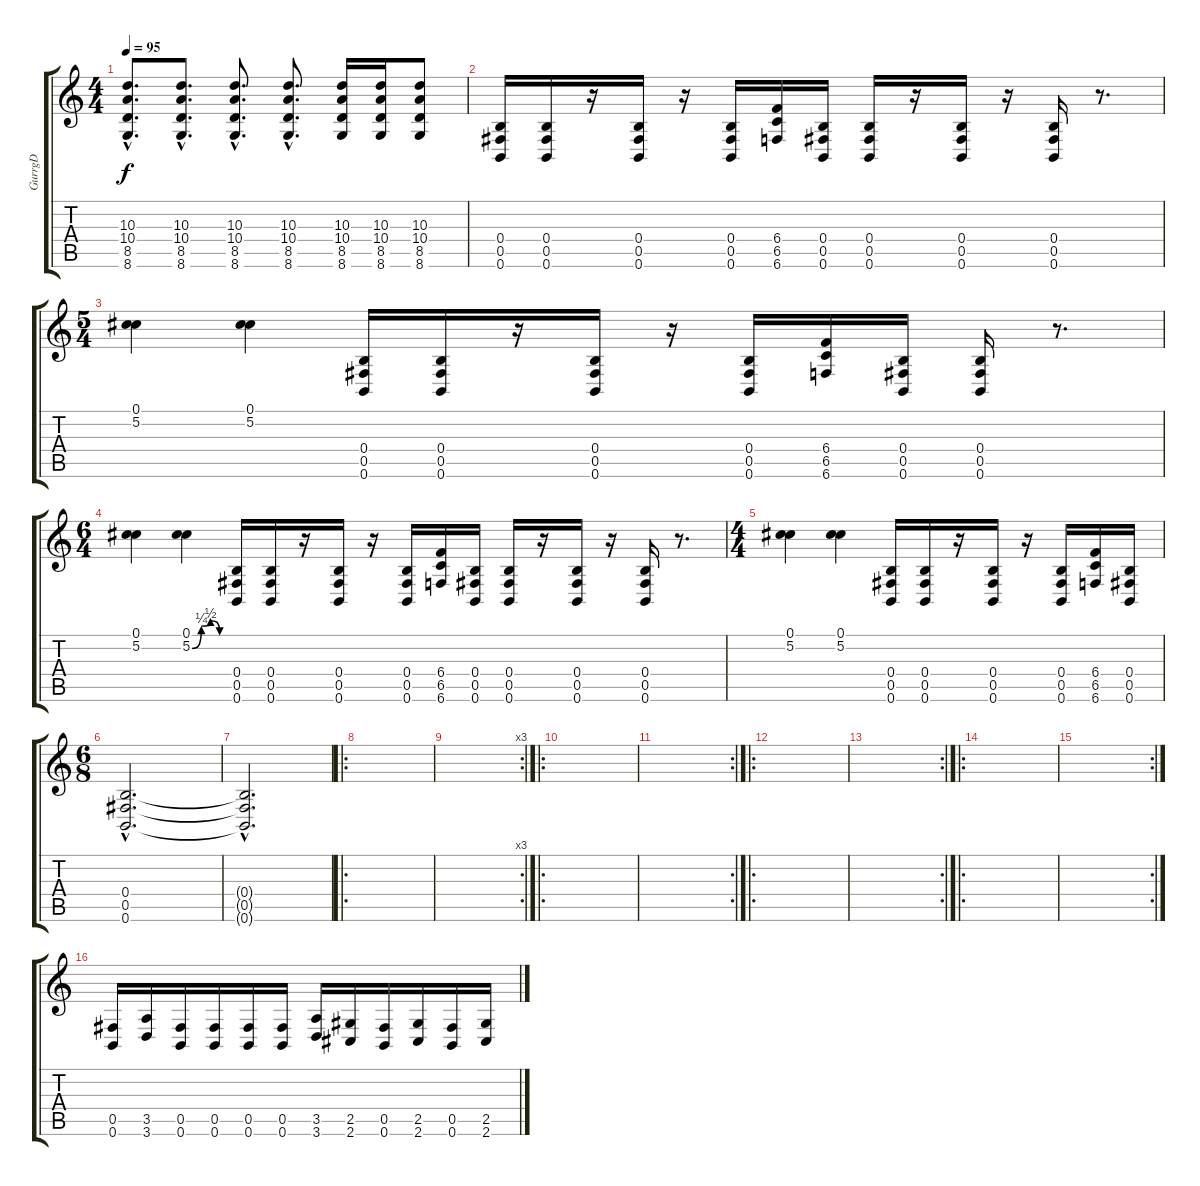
\track ("GurrgD" "GurrgD") {instrument overdrivenguitar}
\staff {score tabs}
\tuning (Db4 Ab3 E3 B2 Gb2 B1) {hide}
\ts (4 4)
\tempo 95
\clef g2
\ks c
(10.3{hac} 10.4{hac} 8.5{hac} 8.6{hac}).8{d dy f} (10.3{hac} 10.4{hac} 8.5{hac} 8.6{hac}).8{d} (10.3{hac} 10.4{hac} 8.5{hac} 8.6{hac}).8{d} (10.3{hac} 10.4{hac} 8.5{hac} 8.6{hac}).8{d} (10.3 10.4 8.5 8.6).16 (10.3 10.4 8.5 8.6).16 (10.3 10.4 8.5 8.6).8 |
(0.4 0.5 0.6).16 (0.4 0.5 0.6).16 r.16 (0.4 0.5 0.6).16 r.16 (0.4 0.5 0.6).16 (6.4 6.5 6.6).16 (0.4 0.5 0.6).16 (0.4 0.5 0.6).16 r.16 (0.4 0.5 0.6).16 r.16 (0.4 0.5 0.6).16 r.8{d} |
\ts (5 4)
(0.1 5.2).4 (0.1 5.2).4 (0.4 0.5 0.6).16 (0.4 0.5 0.6).16 r.16 (0.4 0.5 0.6).16 r.16 (0.4 0.5 0.6).16 (6.4 6.5 6.6).16 (0.4 0.5 0.6).16 (0.4 0.5 0.6).16 r.8{d} |
\ts (6 4)
(0.1 5.2).4 (0.1 5.2{be (custom 0 0 15 1 30 2 45 0 60 0)}).4 (0.4 0.5 0.6).16 (0.4 0.5 0.6).16 r.16 (0.4 0.5 0.6).16 r.16 (0.4 0.5 0.6).16 (6.4 6.5 6.6).16 (0.4 0.5 0.6).16 (0.4 0.5 0.6).16 r.16 (0.4 0.5 0.6).16 r.16 (0.4 0.5 0.6).16 r.8{d} |
\ts (4 4)
(0.1 5.2).4 (0.1 5.2).4 (0.4 0.5 0.6).16 (0.4 0.5 0.6).16 r.16 (0.4 0.5 0.6).16 r.16 (0.4 0.5 0.6).16 (6.4 6.5 6.6).16 (0.4 0.5 0.6).16 |
\ts (6 8)
(0.4{hac} 0.5{hac} 0.6{hac}).2{d} |
(0.4{hac t} 0.5{hac t} 0.6{hac t}).2{d} |
\ro
|
\rc 3
|
\ro
|
\rc 2
|
\ro
|
\rc 2
|
\ro
|
\rc 2
|
(0.5 0.6).16 (3.5 3.6).16 (0.5 0.6).16 (0.5 0.6).16 (0.5 0.6).16 (0.5 0.6).16 (3.5 3.6).16 (2.5 2.6).16 (0.5 0.6).16 (2.5 2.6).16 (0.5 0.6).16 (2.5 2.6).16
